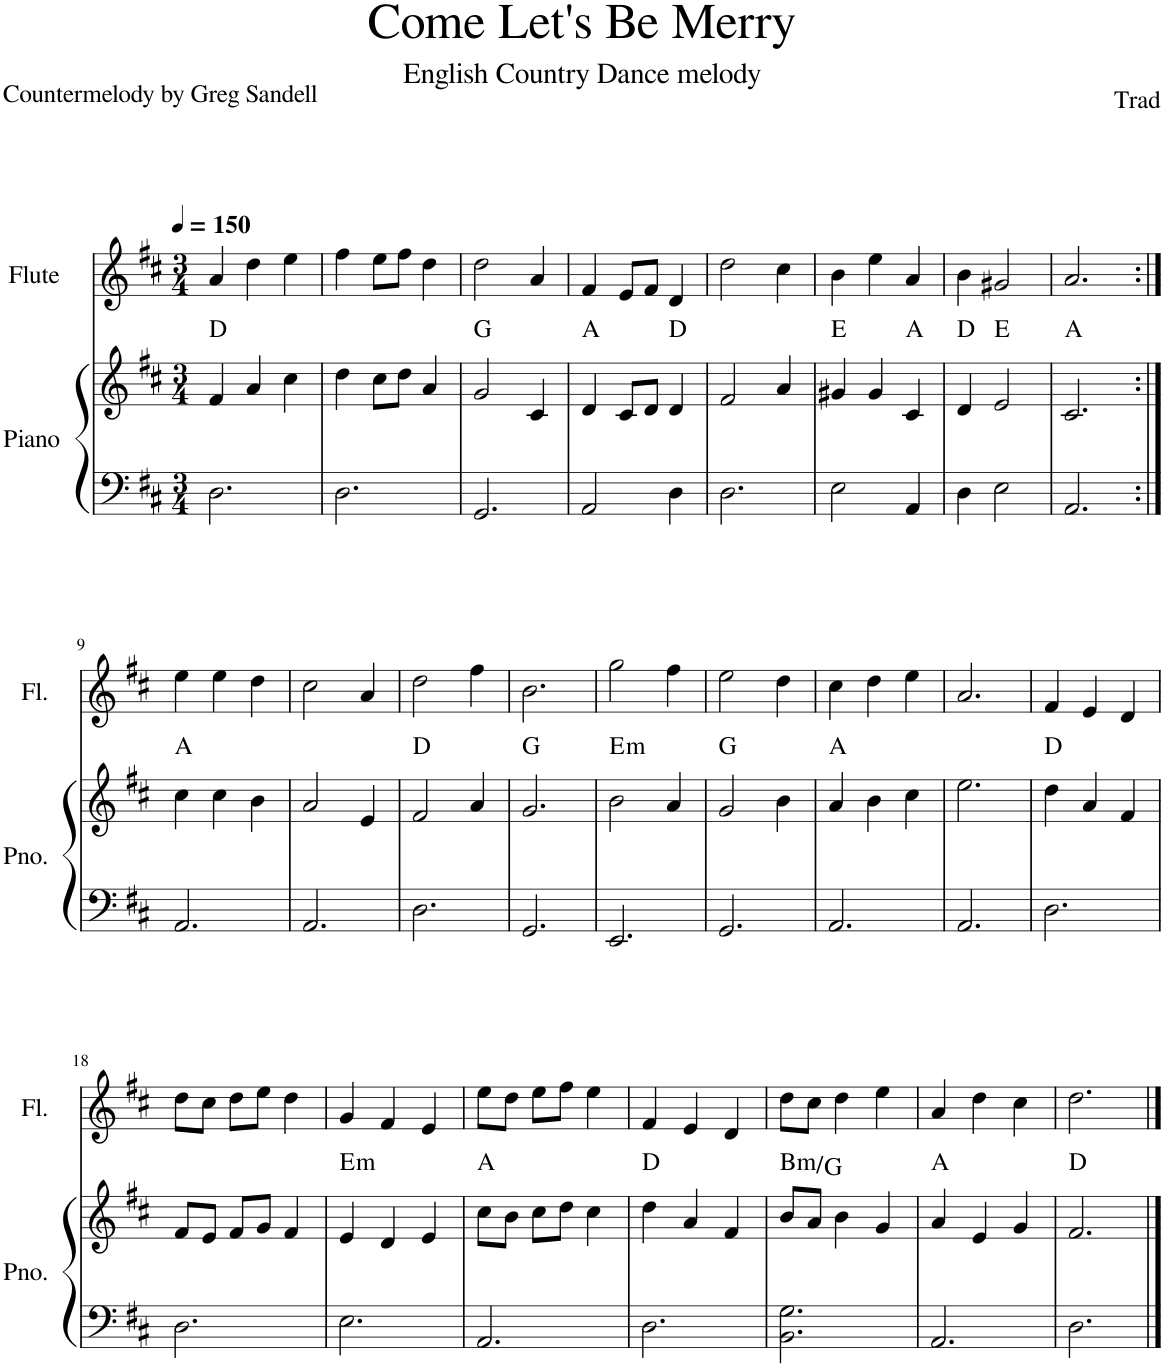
**kern	**kern	**harte	**kern
*part2	*part2	*part2	*part1
*staff3	*staff2	*	*staff1
*I"Piano	*	*	*I"Flute
*I'Pno.	*	*	*I'Fl.
*clefF4	*clefG2	*	*clefG2
*k[f#c#]	*k[f#c#]	*	*k[f#c#]
*M3/4	*M3/4	*	*M3/4
*MM150	*MM150	*	*MM150
=1	=1	=1	=1
2.D\	4f#/	D:maj	4a/
.	4a/	.	4dd\
.	4cc#\	.	4ee\
=2	=2	=2	=2
2.D\	4dd\	.	4ff#\
.	8cc#\L	.	8ee\L
.	8dd\J	.	8ff#\J
.	4a/	.	4dd\
=3	=3	=3	=3
2.GG/	2g/	G:maj	2dd\
.	4c#/	.	4a/
=4	=4	=4	=4
2AA/	4d/	A:maj	4f#/
.	8c#/L	.	8e/L
.	8d/J	.	8f#/J
4D\	4d/	D:maj	4d/
=5	=5	=5	=5
2.D\	2f#/	.	2dd\
.	4a/	.	4cc#\
=6	=6	=6	=6
2E\	4g#X/	E:maj	4b\
.	4g#/	.	4ee\
4AA/	4c#/	A:maj	4a/
=7	=7	=7	=7
4D\	4d/	D:maj	4b\
2E\	2e/	E:maj	2g#X/
=8	=8	=8	=8
2.AA/	2.c#/	A:maj	2.a/
!!LO:LB:g=z
=9:|!	=9:|!	=9:|!	=9:|!
2.AA/	4cc#\	A:maj	4ee\
.	4cc#\	.	4ee\
.	4b\	.	4dd\
=10	=10	=10	=10
2.AA/	2a/	.	2cc#\
.	4e/	.	4a/
=11	=11	=11	=11
2.D\	2f#/	D:maj	2dd\
.	4a/	.	4ff#\
=12	=12	=12	=12
2.GG/	2.g/	G:maj	2.b\
=13	=13	=13	=13
!	!	!LO:H:kt=m	!
2.EE/	2b\	E:min	2gg\
.	4a/	.	4ff#\
=14	=14	=14	=14
2.GG/	2g/	G:maj	2ee\
.	4b\	.	4dd\
=15	=15	=15	=15
2.AA/	4a/	A:maj	4cc#\
.	4b\	.	4dd\
.	4cc#\	.	4ee\
=16	=16	=16	=16
2.AA/	2.ee\	.	2.a/
=17	=17	=17	=17
2.D\	4dd\	D:maj	4f#/
.	4a/	.	4e/
.	4f#/	.	4d/
!!LO:LB:g=z
=18	=18	=18	=18
2.D\	8f#/L	.	8dd\L
.	8e/J	.	8cc#\J
.	8f#/L	.	8dd\L
.	8g/J	.	8ee\J
.	4f#/	.	4dd\
=19	=19	=19	=19
!	!	!LO:H:kt=m	!
2.E\	4e/	E:min	4g/
.	4d/	.	4f#/
.	4e/	.	4e/
=20	=20	=20	=20
2.AA/	8cc#\L	A:maj	8ee\L
.	8b\J	.	8dd\J
.	8cc#\L	.	8ee\L
.	8dd\J	.	8ff#\J
.	4cc#\	.	4ee\
=21	=21	=21	=21
2.D\	4dd\	D:maj	4f#/
.	4a/	.	4e/
.	4f#/	.	4d/
=22	=22	=22	=22
!	!	!LO:H:kt=m	!
2.BB\ 2.G\	8b/L	B:min/b6	8dd\L
.	8a/J	.	8cc#\J
.	4b\	.	4dd\
.	4g/	.	4ee\
=23	=23	=23	=23
2.AA/	4a/	A:maj	4a/
.	4e/	.	4dd\
.	4g/	.	4cc#\
=24	=24	=24	=24
2.D\	2.f#/	D:maj	2.dd\
==	==	==	==
*-	*-	*-	*-
